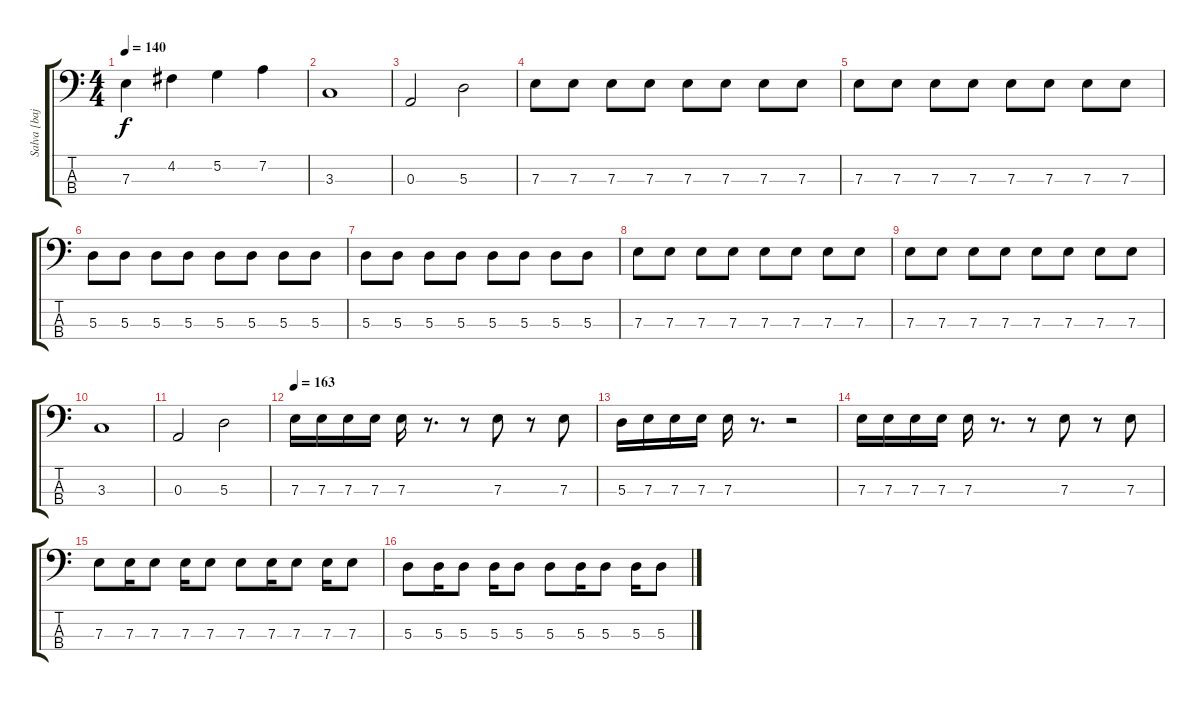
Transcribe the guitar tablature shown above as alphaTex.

\track ("Salva [bajo]" "Salva [baj") {instrument electricbassfinger}
\staff {score tabs}
\tuning (G2 D2 A1 E1) {hide}
\ts (4 4)
\tempo 140
\clef f4
\ks c
7.3.4{dy f} 4.2.4 5.2.4 7.2.4 |
3.3.1 |
0.3.2 5.3.2 |
7.3.8 7.3.8 7.3.8 7.3.8 7.3.8 7.3.8 7.3.8 7.3.8 |
7.3.8 7.3.8 7.3.8 7.3.8 7.3.8 7.3.8 7.3.8 7.3.8 |
5.3.8 5.3.8 5.3.8 5.3.8 5.3.8 5.3.8 5.3.8 5.3.8 |
5.3.8 5.3.8 5.3.8 5.3.8 5.3.8 5.3.8 5.3.8 5.3.8 |
7.3.8 7.3.8 7.3.8 7.3.8 7.3.8 7.3.8 7.3.8 7.3.8 |
7.3.8 7.3.8 7.3.8 7.3.8 7.3.8 7.3.8 7.3.8 7.3.8 |
3.3.1 |
0.3.2 5.3.2 |
\tempo 163
7.3.16 7.3.16 7.3.16 7.3.16 7.3.16 r.8{d} r.8 7.3.8 r.8 7.3.8 |
5.3.16 7.3.16 7.3.16 7.3.16 7.3.16 r.8{d} r.2 |
7.3.16 7.3.16 7.3.16 7.3.16 7.3.16 r.8{d} r.8 7.3.8 r.8 7.3.8 |
7.3.8 7.3.16 7.3.8 7.3.16 7.3.8 7.3.8 7.3.16 7.3.8 7.3.16 7.3.8 |
5.3.8 5.3.16 5.3.8 5.3.16 5.3.8 5.3.8 5.3.16 5.3.8 5.3.16 5.3.8
